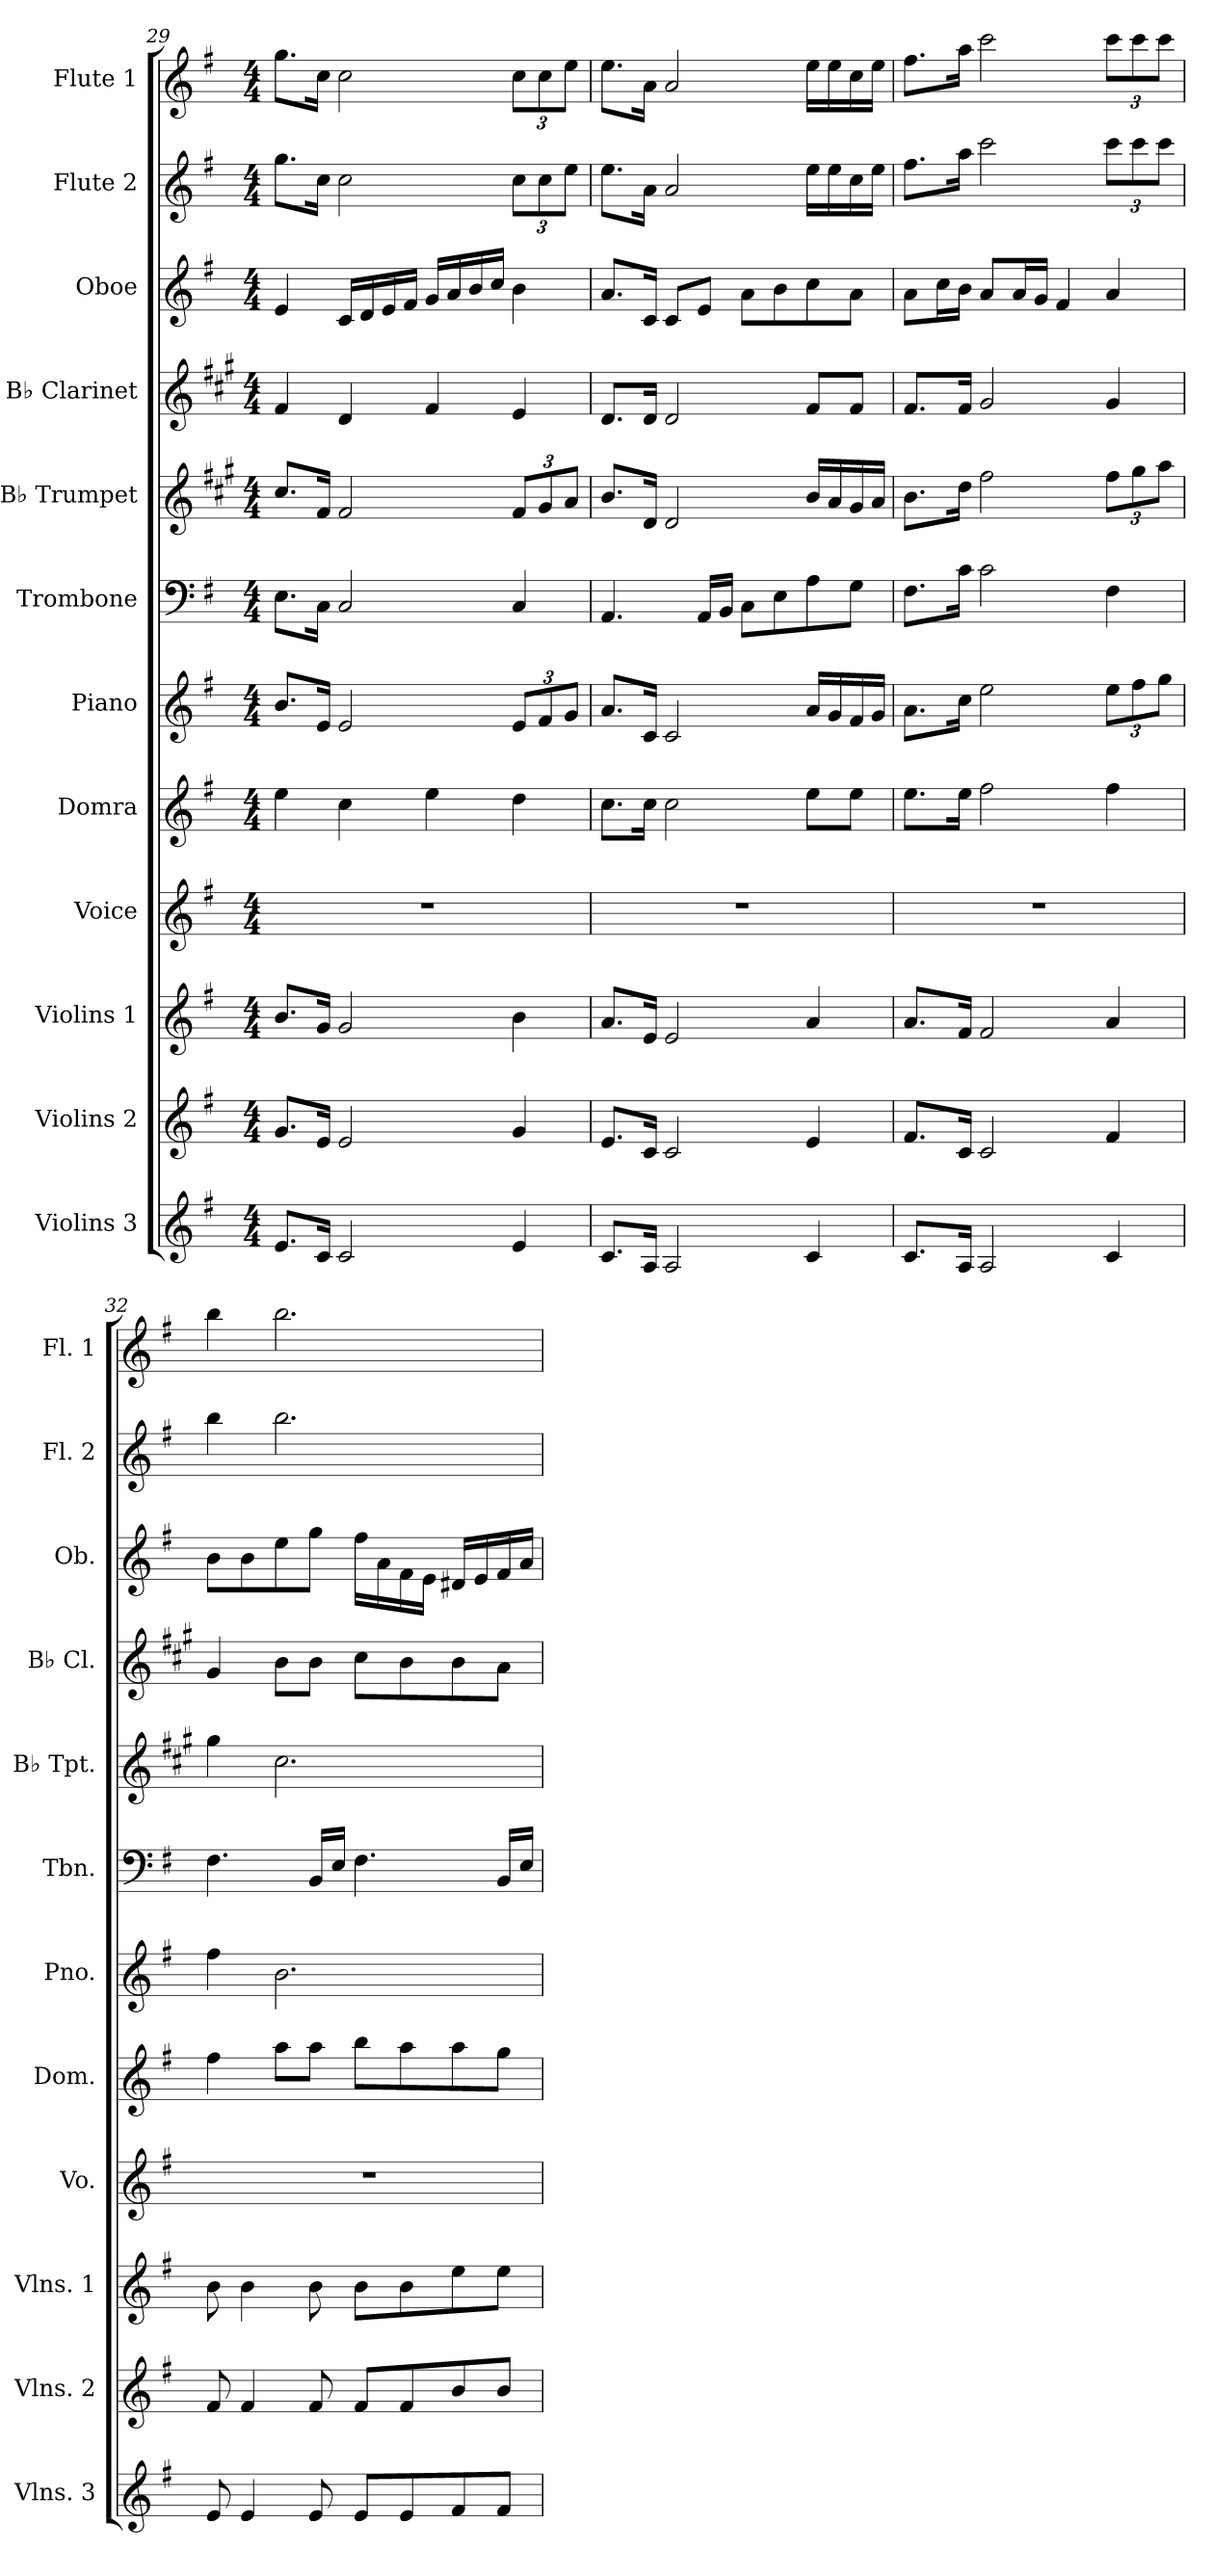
**kern	**kern	**kern	**kern	**kern	**kern	**kern	**kern	**kern	**kern	**kern	**kern
*part12	*part11	*part10	*part9	*part8	*part7	*part6	*part5	*part4	*part3	*part2	*part1
*staff12	*staff11	*staff10	*staff9	*staff8	*staff7	*staff6	*staff5	*staff4	*staff3	*staff2	*staff1
*I"Violins 3	*I"Violins 2	*I"Violins 1	*I"Voice	*I"Domra	*I"Piano	*I"Trombone	*I"B♭ Trumpet	*I"B♭ Clarinet	*I"Oboe	*I"Flute 2	*I"Flute 1
*I'Vlns. 3	*I'Vlns. 2	*I'Vlns. 1	*I'Vo.	*I'Dom.	*I'Pno.	*I'Tbn.	*I'B♭ Tpt.	*I'B♭ Cl.	*I'Ob.	*I'Fl. 2	*I'Fl. 1
*clefG2	*clefG2	*clefG2	*clefG2	*clefG2	*clefG2	*clefF4	*clefG2	*clefG2	*clefG2	*clefG2	*clefG2
*	*	*	*	*	*	*	*ITrd1c2	*ITrd1c2	*	*	*
*k[f#]	*k[f#]	*k[f#]	*k[f#]	*k[f#]	*k[f#]	*k[f#]	*k[f#]	*k[f#]	*k[f#]	*k[f#]	*k[f#]
*M4/4	*M4/4	*M4/4	*M4/4	*M4/4	*M4/4	*M4/4	*M4/4	*M4/4	*M4/4	*M4/4	*M4/4
=29	=29	=29	=29	=29	=29	=29	=29	=29	=29	=29	=29
8.e/L	8.g/L	8.b/L	1r	4ee\	8.b/L	8.E\L	8.b/L	4e/	4e/	8.gg\L	8.gg\L
16c/Jk	16e/Jk	16g/Jk	.	.	16e/Jk	16C\Jk	16e/Jk	.	.	16cc\Jk	16cc\Jk
2c/	2e/	2g/	.	4cc\	2e/	2C/	2e/	4c/	16c/LL	2cc\	2cc\
.	.	.	.	.	.	.	.	.	16d/	.	.
.	.	.	.	.	.	.	.	.	16e/	.	.
.	.	.	.	.	.	.	.	.	16f#/JJ	.	.
.	.	.	.	4ee\	.	.	.	4e/	16g/LL	.	.
.	.	.	.	.	.	.	.	.	16a/	.	.
.	.	.	.	.	.	.	.	.	16b/	.	.
.	.	.	.	.	.	.	.	.	16cc/JJ	.	.
*	*	*	*	*	*Xbrackettup	*	*Xbrackettup	*	*	*Xbrackettup	*Xbrackettup
4e/	4g/	4b\	.	4dd\	12e/L	4C/	12e/L	4d/	4b\	12cc\L	12cc\L
.	.	.	.	.	12f#/	.	12f#/	.	.	12cc\	12cc\
.	.	.	.	.	12g/J	.	12g/J	.	.	12ee\J	12ee\J
!!LO:PB:g=z
=30	=30	=30	=30	=30	=30	=30	=30	=30	=30	=30	=30
8.c/L	8.e/L	8.a/L	1r	8.cc\L	8.a/L	4.AA/	8.a/L	8.c/L	8.a/L	8.ee\L	8.ee\L
16A/Jk	16c/Jk	16e/Jk	.	16cc\Jk	16c/Jk	.	16c/Jk	16c/Jk	16c/Jk	16a\Jk	16a\Jk
2A/	2c/	2e/	.	2cc\	2c/	.	2c/	2c/	8c/L	2a/	2a/
.	.	.	.	.	.	16AA/LL	.	.	8e/J	.	.
.	.	.	.	.	.	16BB/JJ	.	.	.	.	.
.	.	.	.	.	.	8C\L	.	.	8a\L	.	.
.	.	.	.	.	.	8E\	.	.	8b\	.	.
4c/	4e/	4a/	.	8ee\L	16a/LL	8A\	16a/LL	8e/L	8cc\	16ee\LL	16ee\LL
.	.	.	.	.	16g/	.	16g/	.	.	16ee\	16ee\
.	.	.	.	8ee\J	16f#/	8G\J	16f#/	8e/J	8a\J	16cc\	16cc\
.	.	.	.	.	16g/JJ	.	16g/JJ	.	.	16ee\JJ	16ee\JJ
=31	=31	=31	=31	=31	=31	=31	=31	=31	=31	=31	=31
8.c/L	8.f#/L	8.a/L	1r	8.ee\L	8.a\L	8.F#\L	8.a\L	8.e/L	8a\L	8.ff#\L	8.ff#\L
.	.	.	.	.	.	.	.	.	16cc\L	.	.
16A/Jk	16c/Jk	16f#/Jk	.	16ee\Jk	16cc\Jk	16c\Jk	16cc\Jk	16e/Jk	16b\JJ	16aa\Jk	16aa\Jk
2A/	2c/	2f#/	.	2ff#\	2ee\	2c\	2ee\	2f#/	8a/L	2ccc\	2ccc\
.	.	.	.	.	.	.	.	.	16a/L	.	.
.	.	.	.	.	.	.	.	.	16g/JJ	.	.
.	.	.	.	.	.	.	.	.	4f#/	.	.
4c/	4f#/	4a/	.	4ff#\	12ee\L	4F#\	12ee\L	4f#/	4a/	12ccc\L	12ccc\L
.	.	.	.	.	12ff#\	.	12ff#\	.	.	12ccc\	12ccc\
.	.	.	.	.	12gg\J	.	12gg\J	.	.	12ccc\J	12ccc\J
=32	=32	=32	=32	=32	=32	=32	=32	=32	=32	=32	=32
8e/	8f#/	8b\	1r	4ff#\	4ff#\	4.F#\	4ff#\	4f#/	8b\L	4bb\	4bb\
4e/	4f#/	4b\	.	.	.	.	.	.	8b\	.	.
.	.	.	.	8aa\L	2.b\	.	2.b\	8a\L	8ee\	2.bb\	2.bb\
8e/	8f#/	8b\	.	8aa\J	.	16BB/LL	.	8a\J	8gg\J	.	.
.	.	.	.	.	.	16E/JJ	.	.	.	.	.
8e/L	8f#/L	8b\L	.	8bb\L	.	4.F#\	.	8b\L	16ff#\LL	.	.
.	.	.	.	.	.	.	.	.	16a\	.	.
8e/	8f#/	8b\	.	8aa\	.	.	.	8a\	16f#\	.	.
.	.	.	.	.	.	.	.	.	16e\JJ	.	.
8f#/	8b/	8ee\	.	8aa\	.	.	.	8a\	16d#X/LL	.	.
.	.	.	.	.	.	.	.	.	16e/	.	.
8f#/J	8b/J	8ee\J	.	8gg\J	.	16BB/LL	.	8g\J	16f#/	.	.
.	.	.	.	.	.	16E/JJ	.	.	16a/JJ	.	.
=	=	=	=	=	=	=	=	=	=	=	=
*-	*-	*-	*-	*-	*-	*-	*-	*-	*-	*-	*-
